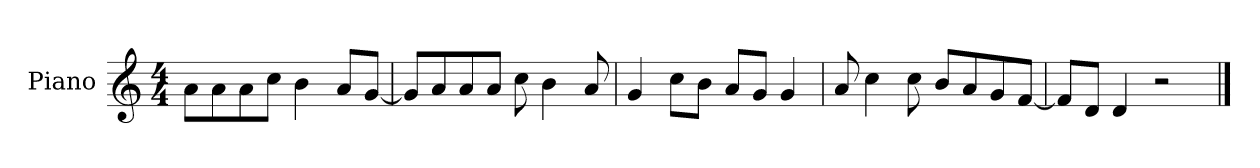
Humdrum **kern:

**kern
*part1
*staff1
*I"Piano
*I'P-no
*clefG2
*k[]
*M4/4
*MM90
=1
8a\L
8a\
8a\
8cc\J
4b\
8a/L
[8g/J
=2
8g/L]
8a/
8a/
8a/J
8cc\
4b\
8a/
=3
4g/
8cc\L
8b\J
8a/L
8g/J
4g/
=4
8a/
4cc\
8cc\
8b/L
8a/
8g/
[8f/J
=5
8f/L]
8d/J
4d/
2r
==
*-
